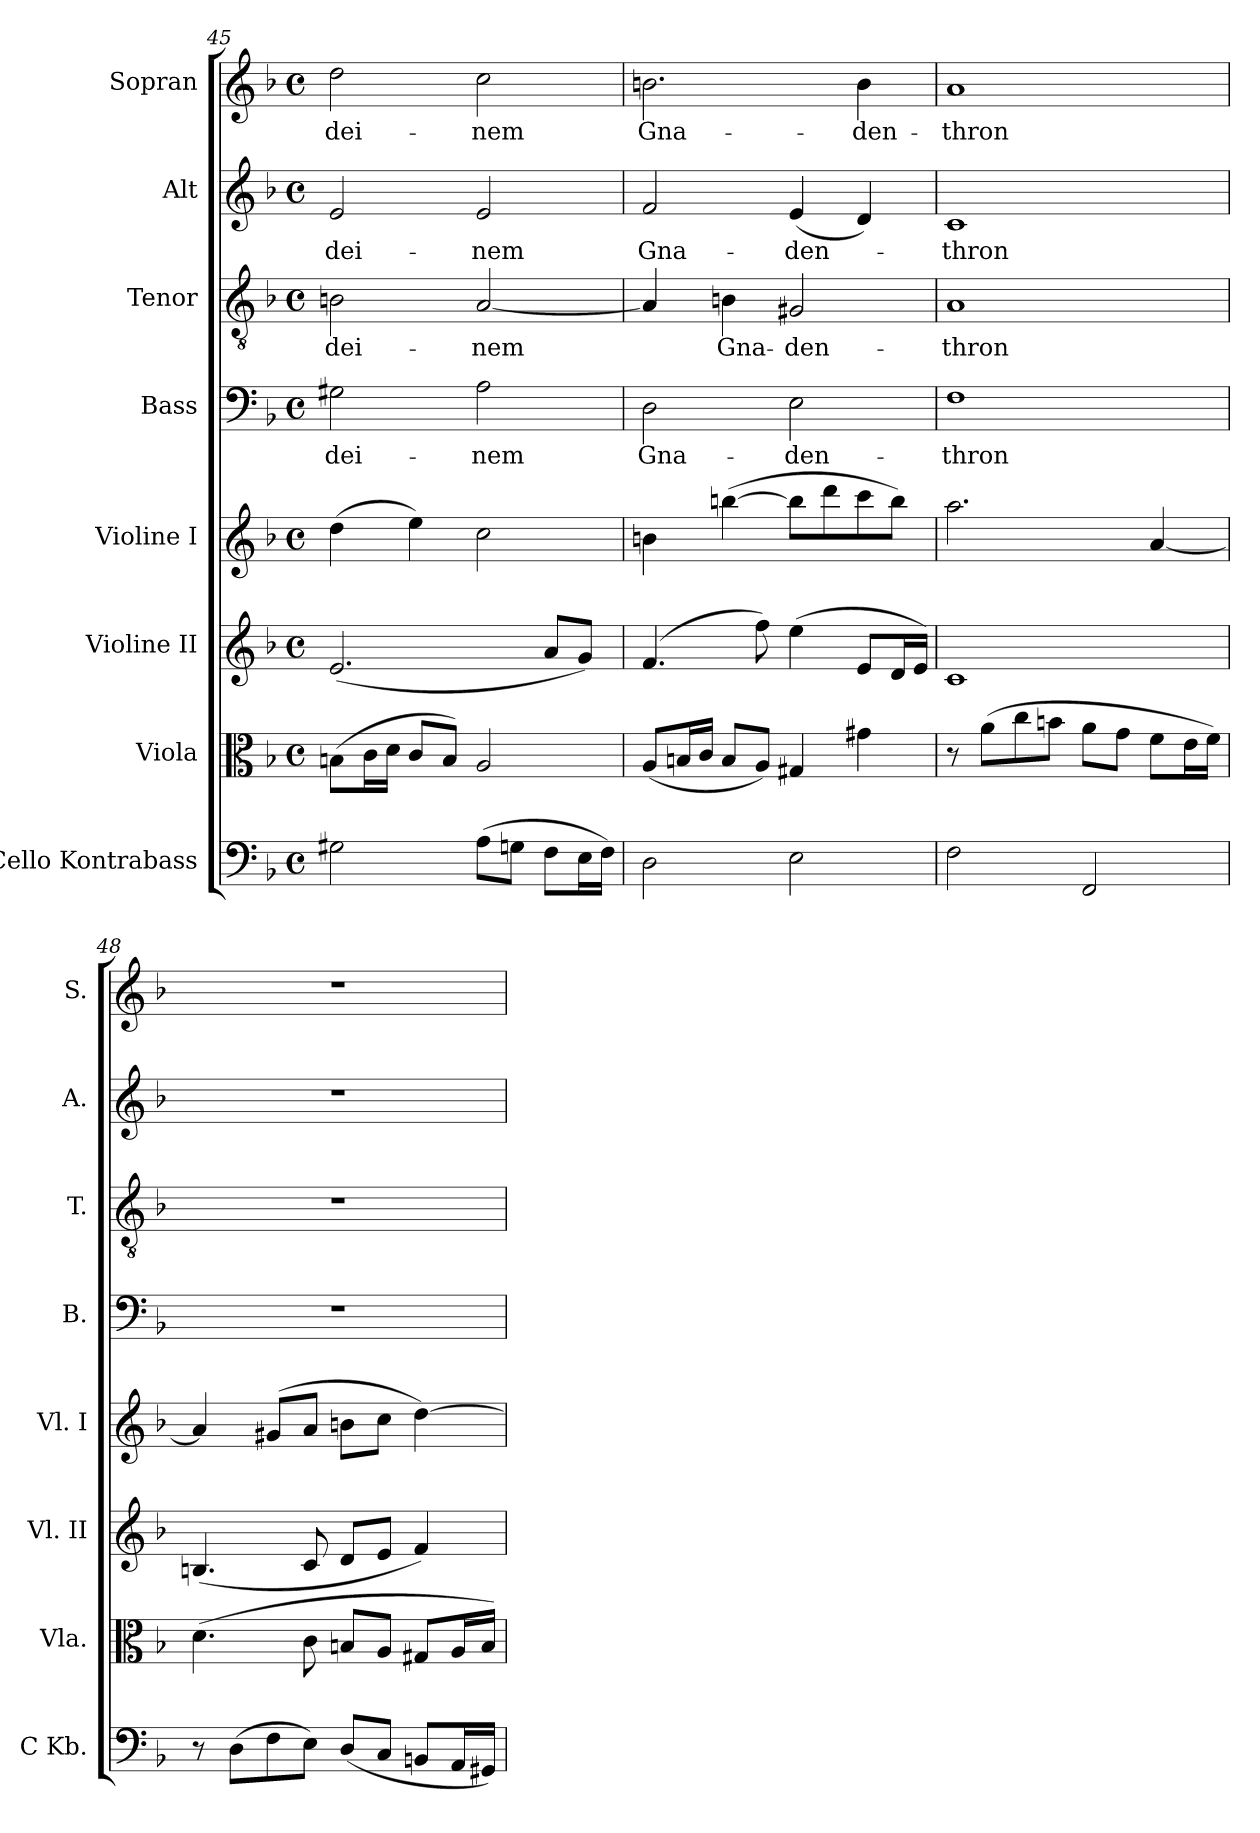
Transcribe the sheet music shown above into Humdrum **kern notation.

**kern	**kern	**kern	**kern	**kern	**text	**kern	**text	**kern	**text	**kern	**text
*part8	*part7	*part6	*part5	*part4	*part4	*part3	*part3	*part2	*part2	*part1	*part1
*staff8	*staff7	*staff6	*staff5	*staff4	*staff4	*staff3	*staff3	*staff2	*staff2	*staff1	*staff1
*I"Cello Kontrabass	*I"Viola	*I"Violine II	*I"Violine I	*I"Bass	*	*I"Tenor	*	*I"Alt	*	*I"Sopran	*
*I'C Kb.	*I'Vla.	*I'Vl. II	*I'Vl. I	*I'B.	*	*I'T.	*	*I'A.	*	*I'S.	*
*clefF4	*clefC3	*clefG2	*clefG2	*clefF4	*	*clefGv2	*	*clefG2	*	*clefG2	*
*ITrd7c12	*	*	*	*	*	*	*	*	*	*	*
*k[b-]	*k[b-]	*k[b-]	*k[b-]	*k[b-]	*	*k[b-]	*	*k[b-]	*	*k[b-]	*
*F:	*F:	*F:	*F:	*F:	*	*F:	*	*F:	*	*F:	*
*M4/4	*M4/4	*M4/4	*M4/4	*M4/4	*	*M4/4	*	*M4/4	*	*M4/4	*
*met(c)	*met(c)	*met(c)	*met(c)	*met(c)	*	*met(c)	*	*met(c)	*	*met(c)	*
=45	=45	=45	=45	=45	=45	=45	=45	=45	=45	=45	=45
!	!	!	!	!	!LO:LY:b	!	!LO:LY:b	!	!LO:LY:b	!	!LO:LY:b
2GG#X\	(>8Bn\L	(<2.e/	(>4dd\	2G#X\	dei-	2Bn\	dei-	2e/	dei-	2dd\	dei-
.	16c\L	.	.	.	.	.	.	.	.	.	.
.	16d\JJ	.	.	.	.	.	.	.	.	.	.
.	8c/L	.	4ee\)	.	.	.	.	.	.	.	.
.	8B/J)	.	.	.	.	.	.	.	.	.	.
!	!	!	!	!	!LO:LY:b	!	!LO:LY:b	!	!LO:LY:b	!	!LO:LY:b
(>8AA\L	2A/	.	2cc\	2A\	-nem	[2A/	-nem	2e/	-nem	2cc\	-nem
8GGn\J	.	.	.	.	.	.	.	.	.	.	.
8FF\L	.	8a/L	.	.	.	.	.	.	.	.	.
16EE\L	.	8g/J)	.	.	.	.	.	.	.	.	.
16FF\JJ)	.	.	.	.	.	.	.	.	.	.	.
!!LO:PB:g=z
=46	=46	=46	=46	=46	=46	=46	=46	=46	=46	=46	=46
!	!	!	!	!	!LO:LY:b	!	!	!	!LO:LY:b	!	!LO:LY:b
2DD\	(<8A/L	(4.f/	4bn\	2D\	Gna-	4A/]	.	2f/	Gna-	2.bn\	Gna-
.	16Bn/L	.	.	.	.	.	.	.	.	.	.
.	16c/JJ	.	.	.	.	.	.	.	.	.	.
!	!	!	!	!	!	!	!LO:LY:b	!	!	!	!
.	8B/L	.	(>[4bbn\	.	.	4Bn\	Gna-	.	.	.	.
.	8A/J)	8ff\)	.	.	.	.	.	.	.	.	.
!	!	!	!	!	!LO:LY:b	!	!LO:LY:b	!	!LO:LY:b	!	!
2EE\	4G#X/	(>4ee\	8bb\L]	2E\	-den-	2G#X/	-den-	(<4e/	-den-	.	.
.	.	.	8ddd\	.	.	.	.	.	.	.	.
!	!	!	!	!	!	!	!	!	!	!	!LO:LY:b
.	4g#X\	8e/L	8ccc\	.	.	.	.	4d/)	.	4b\	-den-
.	.	16d/L	8bb\J)	.	.	.	.	.	.	.	.
.	.	16e/JJ)	.	.	.	.	.	.	.	.	.
=47	=47	=47	=47	=47	=47	=47	=47	=47	=47	=47	=47
!	!	!	!	!	!LO:LY:b	!	!LO:LY:b	!	!LO:LY:b	!	!LO:LY:b
2FF\	8r	1c	2.aa\	1F	-thron	1A	-thron	1c	-thron	1a	-thron
.	(>8a\L	.	.	.	.	.	.	.	.	.	.
.	8cc\	.	.	.	.	.	.	.	.	.	.
.	8bn\J	.	.	.	.	.	.	.	.	.	.
2FFF/	8a\L	.	.	.	.	.	.	.	.	.	.
.	8g\J	.	.	.	.	.	.	.	.	.	.
.	8f\L	.	[4a/	.	.	.	.	.	.	.	.
.	16e\L	.	.	.	.	.	.	.	.	.	.
.	16f\JJ)	.	.	.	.	.	.	.	.	.	.
=48	=48	=48	=48	=48	=48	=48	=48	=48	=48	=48	=48
8r	(>4.d\	(<4.Bn/	4a/]	1r	.	1r	.	1r	.	1r	.
(>8DD\L	.	.	.	.	.	.	.	.	.	.	.
8FF\	.	.	(>8g#X/L	.	.	.	.	.	.	.	.
8EE\J)	8c\	8c/	8a/J	.	.	.	.	.	.	.	.
(<8DD/L	8Bn/L	8d/L	8bn\L	.	.	.	.	.	.	.	.
8CC/J	8A/J	8e/J	8cc\J	.	.	.	.	.	.	.	.
8BBBn/L	8G#X/L	4f/)	[4dd\)	.	.	.	.	.	.	.	.
16AAA/L	16A/L	.	.	.	.	.	.	.	.	.	.
16GGG#X/JJ)	16B/JJ)	.	.	.	.	.	.	.	.	.	.
=	=	=	=	=	=	=	=	=	=	=	=
*-	*-	*-	*-	*-	*-	*-	*-	*-	*-	*-	*-
